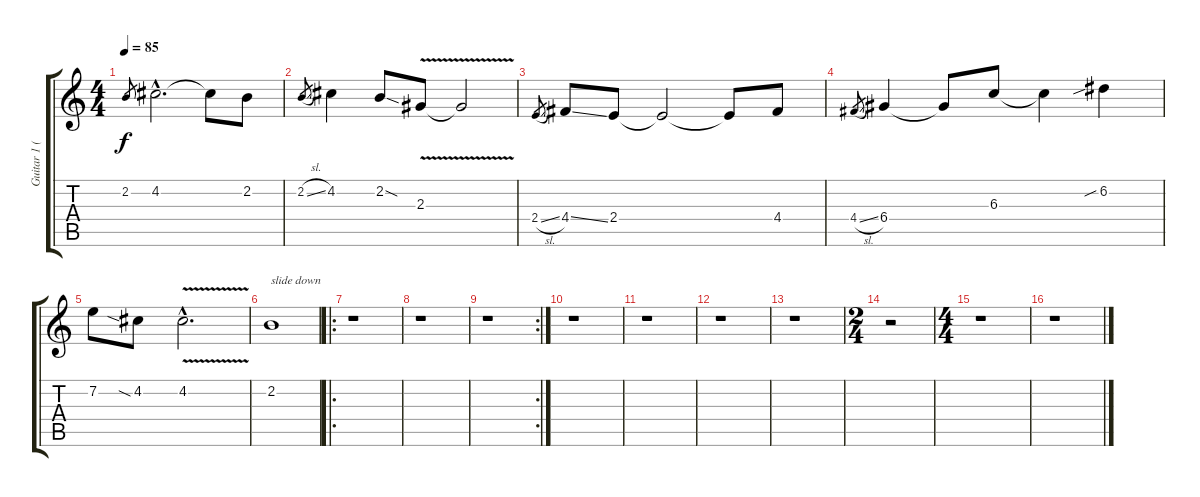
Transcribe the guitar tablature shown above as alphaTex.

\track ("Guitar 1 (slide)" "Guitar 1 (") {instrument distortionguitar}
\staff {score tabs}
\tuning (D4 A3 Gb3 D3 A2 D2) {hide}
\ts (4 4)
\tempo 85
\clef g2
\ks c
2.2.8{gr dy f instrument distortionguitar} 4.2{hac}.2{d} 4.2{t}.8 2.2.8 |
2.2{sl}.8{gr} 4.2.4 2.2{sod}.8 2.3{v}.8 2.3{t}.2 |
2.4{sl}.8{gr} 4.4{ss}.8 2.4.8 2.4{t}.2 2.4{t}.8 4.4.8 |
4.4{sl}.8{gr} 6.4.4 6.4{t}.8 6.3.8 6.3{t}.4 6.2{sib}.4 |
7.2.8 4.2{sia}.8 4.2{v hac}.2{d} |
2.2.1{txt "slide down"} |
\ro
r.1 |
r.1 |
\rc 2
r.1 |
r.1 |
r.1 |
r.1 |
r.1 |
\ts (2 4)
r.2 |
\ts (4 4)
r.1 |
r.1
